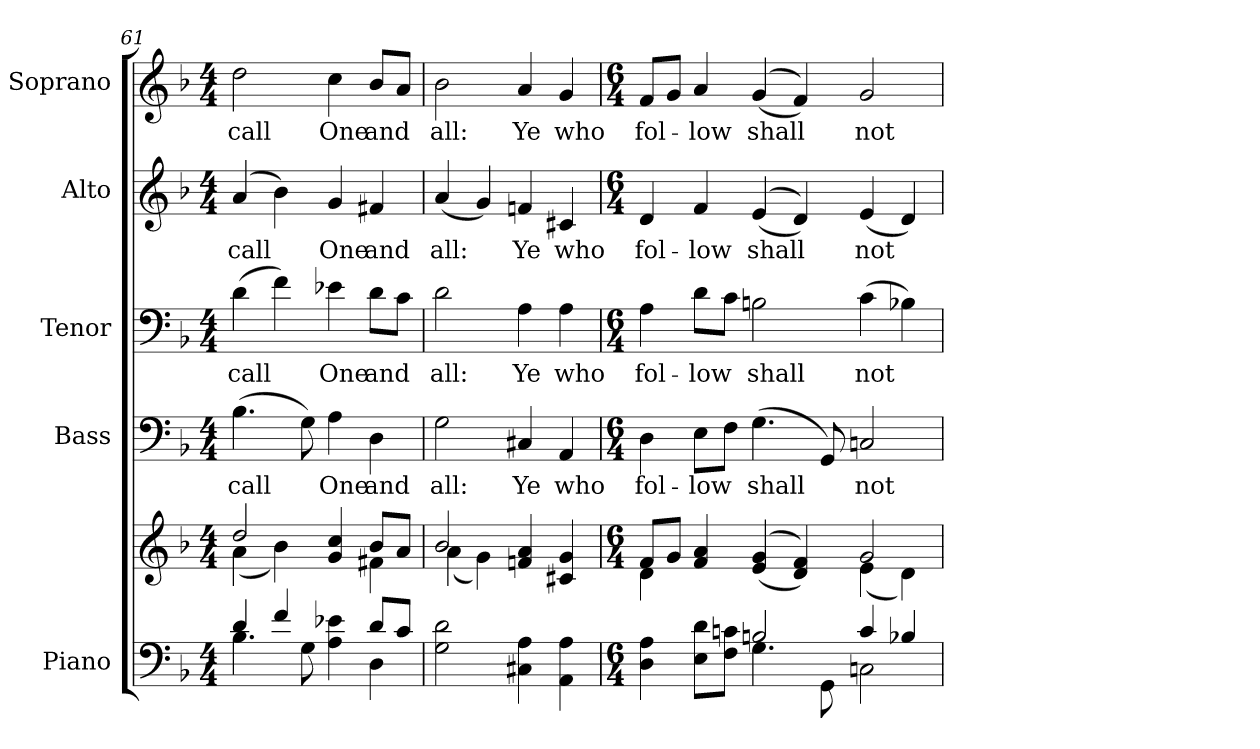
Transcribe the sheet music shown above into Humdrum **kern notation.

**kern	**kern	**kern	**text	**kern	**text	**kern	**text	**kern	**text
*part5	*part5	*part4	*part4	*part3	*part3	*part2	*part2	*part1	*part1
*staff6	*staff5	*staff4	*staff4	*staff3	*staff3	*staff2	*staff2	*staff1	*staff1
*I"Piano	*	*I"Bass	*	*I"Tenor	*	*I"Alto	*	*I"Soprano	*
*I'Pno.	*	*I'B.	*	*I'T.	*	*I'A.	*	*I'S.	*
!!LO:PB:g=z
*clefF4	*clefG2	*clefF4	*	*clefF4	*	*clefG2	*	*clefG2	*
*k[b-]	*k[b-]	*k[b-]	*	*k[b-]	*	*k[b-]	*	*k[b-]	*
*F:	*F:	*F:	*	*F:	*	*F:	*	*F:	*
*M4/4	*M4/4	*M4/4	*	*M4/4	*	*M4/4	*	*M4/4	*
=61	=61	=61	=61	=61	=61	=61	=61	=61	=61
*^	*^	*	*	*	*	*	*	*	*
!	!	!	!	!	!LO:LY:b:color=#000000	!	!	!	!	!	!
!	!	!	!	!	!	!	!LO:LY:b:color=#000000	!	!	!	!
!	!	!	!	!	!	!	!	!	!LO:LY:b:color=#000000	!	!
!	!	!	!	!	!	!	!	!	!	!	!LO:LY:b:color=#000000
4di/	4.B-i\	2ddi/	(4ai\	(4.B-i\	call	(4di\	call	(4ai/	call	2ddi\	call
4fi/	.	.	4b-i\)	.	.	4fi\)	.	4b-i\)	.	.	.
.	8Gi\	.	.	8Gi\)	.	.	.	.	.	.	.
!	!	!	!	!	!LO:LY:b:color=#000000	!	!	!	!	!	!
!	!	!	!	!	!	!	!LO:LY:b:color=#000000	!	!	!	!
!	!	!	!	!	!	!	!	!	!LO:LY:b:color=#000000	!	!
!	!	!	!	!	!	!	!	!	!	!	!LO:LY:b:color=#000000
4Ai\ 4e-Xi	4ryy	4gi/ 4cci	4ryy	4Ai\	One	4e-Xi\	One	4gi/	One	4cci\	One
!	!	!	!	!	!LO:LY:b:color=#000000	!	!	!	!	!	!
!	!	!	!	!	!	!	!LO:LY:b:color=#000000	!	!	!	!
!	!	!	!	!	!	!	!	!	!LO:LY:b:color=#000000	!	!
!	!	!	!	!	!	!	!	!	!	!	!LO:LY:b:color=#000000
8di/L	4Di\	8b-i/L	4f#Xi\	4Di\	and	8di\L	and	4f#Xi/	and	8b-i/L	and
8ci/J	.	8ai/J	.	.	.	8ci\J	.	.	.	8ai/J	.
*v	*v	*	*	*	*	*	*	*	*	*	*
=62	=62	=62	=62	=62	=62	=62	=62	=62	=62	=62
!	!	!	!	!LO:LY:b:color=#000000	!	!	!	!	!	!
!	!	!	!	!	!	!LO:LY:b:color=#000000	!	!	!	!
!	!	!	!	!	!	!	!	!LO:LY:b:color=#000000	!	!
!	!	!	!	!	!	!	!	!	!	!LO:LY:b:color=#000000
2Gi\ 2di	2b-i/	(4ai\	2Gi\	all:	2di\	all:	(4ai/	all:	2b-i\	all:
.	.	4gi\)	.	.	.	.	4gi/)	.	.	.
!	!	!	!	!LO:LY:b:color=#000000	!	!	!	!	!	!
!	!	!	!	!	!	!LO:LY:b:color=#000000	!	!	!	!
!	!	!	!	!	!	!	!	!LO:LY:b:color=#000000	!	!
!	!	!	!	!	!	!	!	!	!	!LO:LY:b:color=#000000
4C#Xi\ 4Ai	4fni/ 4ai	2ryy	4C#Xi/	Ye	4Ai\	Ye	4fni/	Ye	4ai/	Ye
!	!	!	!	!LO:LY:b:color=#000000	!	!	!	!	!	!
!	!	!	!	!	!	!LO:LY:b:color=#000000	!	!	!	!
!	!	!	!	!	!	!	!	!LO:LY:b:color=#000000	!	!
!	!	!	!	!	!	!	!	!	!	!LO:LY:b:color=#000000
4AAi\ 4Ai	4c#Xi/ 4gi	.	4AAi/	who	4Ai\	who	4c#Xi/	who	4gi/	who
!!LO:PB:g=z
=63	=63	=63	=63	=63	=63	=63	=63	=63	=63	=63
*M6/4	*M6/4	*	*M6/4	*	*M6/4	*	*M6/4	*	*M6/4	*
*^	*	*	*	*	*	*	*	*	*	*
!	!	!	!	!	!LO:LY:b:color=#000000	!	!	!	!	!	!
!	!	!	!	!	!	!	!LO:LY:b:color=#000000	!	!	!	!
!	!	!	!	!	!	!	!	!	!LO:LY:b:color=#000000	!	!
!	!	!	!	!	!	!	!	!	!	!	!LO:LY:b:color=#000000
4Di\ 4Ai	2ryy	8fi/L	4di\	4Di\	fol-	4Ai\	fol-	4di/	fol-	8fi/L	fol-
.	.	8gi/J	.	.	.	.	.	.	.	8gi/J	.
!	!	!	!	!	!LO:LY:b:color=#000000	!	!	!	!	!	!
!	!	!	!	!	!	!	!LO:LY:b:color=#000000	!	!	!	!
!	!	!	!	!	!	!	!	!	!LO:LY:b:color=#000000	!	!
!	!	!	!	!	!	!	!	!	!	!	!LO:LY:b:color=#000000
8Ei\ 8diL	.	4fi/ 4ai	4ryy	8Ei\L	-low	8di\L	-low	4fi/	-low	4ai/	-low
8Fi\ 8cniJ	.	.	.	8Fi\J	.	8ci\J	.	.	.	.	.
!	!	!	!	!	!LO:LY:b:color=#000000	!	!	!	!	!	!
!	!	!	!	!	!	!	!LO:LY:b:color=#000000	!	!	!	!
!	!	!	!	!	!	!	!	!	!LO:LY:b:color=#000000	!	!
!	!	!	!	!	!	!	!	!	!	!	!LO:LY:b:color=#000000
2Bni/	4.Gi\	((4ei/ 4gi	2ryy	(4.Gi\	shall	2Bni\	shall	((4ei/	shall	((4gi/	shall
.	.	4di/ 4fi))	.	.	.	.	.	4di/))	.	4fi/))	.
.	8GGi\	.	.	8GGi/)	.	.	.	.	.	.	.
!	!	!	!	!	!LO:LY:b:color=#000000	!	!	!	!	!	!
!	!	!	!	!	!	!	!LO:LY:b:color=#000000	!	!	!	!
!	!	!	!	!	!	!	!	!	!LO:LY:b:color=#000000	!	!
!	!	!	!	!	!	!	!	!	!	!	!LO:LY:b:color=#000000
4ci/	2Cni\	2gi/	(4ei\	2Cni/	not	(4ci\	not	(4ei/	not	2gi/	not
4B-Xi/	.	.	4di\)	.	.	4B-Xi\)	.	4di/)	.	.	.
*v	*v	*	*	*	*	*	*	*	*	*	*
*	*v	*v	*	*	*	*	*	*	*	*
=	=	=	=	=	=	=	=	=	=
*-	*-	*-	*-	*-	*-	*-	*-	*-	*-
